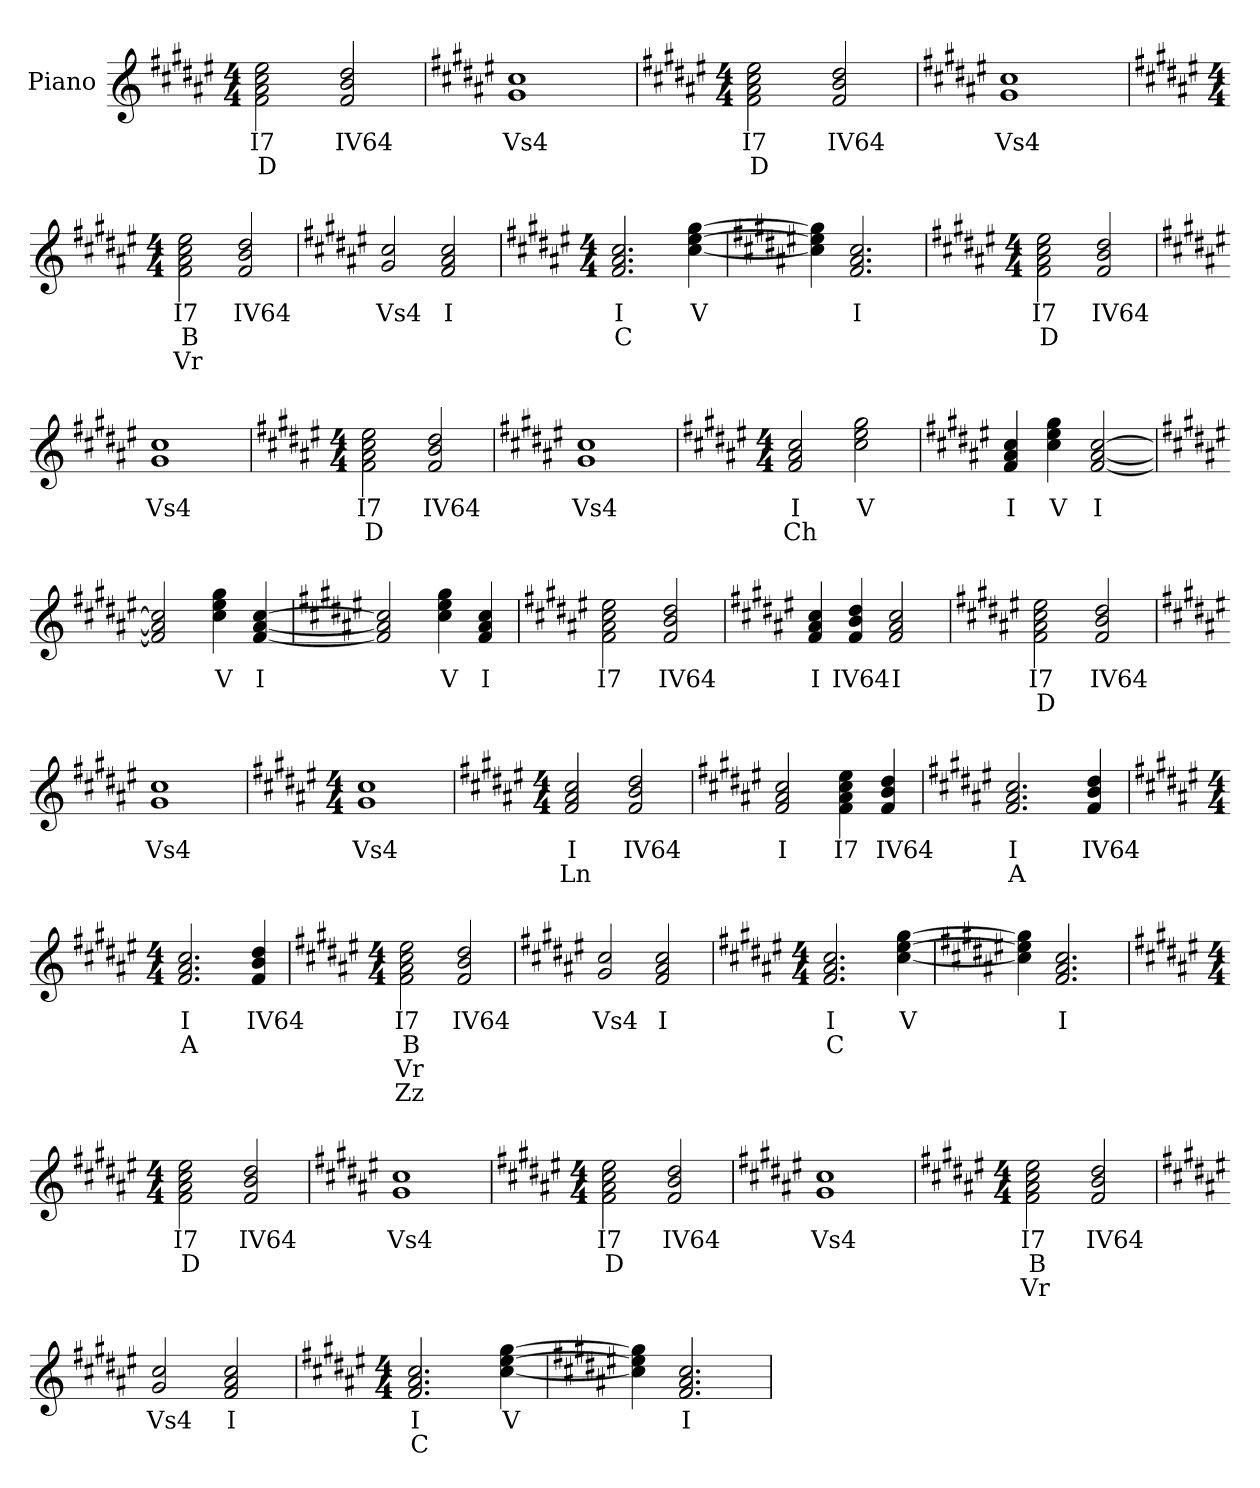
**kern	**text	**text	**text	**text
*part1	*part1	*part1	*part1	*part1
*staff1	*staff1	*staff1	*staff1	*staff1
*I"Piano	*	*	*	*
*I'Pno	*	*	*	*
*k[f#c#g#d#a#e#]	*	*	*	*
*F#:	*	*	*	*
*M4/4	*	*	*	*
=	=	=	=	=
2f# 2a# 2cc# 2ee#	I7	D	.	.
2f# 2b 2dd#	IV64	.	.	.
=	=	=	=	=
*k[f#c#g#d#a#e#]	*	*	*	*
*F#:	*	*	*	*
1g# 1cc#	Vs4	.	.	.
=	=	=	=	=
*k[f#c#g#d#a#e#]	*	*	*	*
*F#:	*	*	*	*
*M4/4	*	*	*	*
2f# 2a# 2cc# 2ee#	I7	D	.	.
2f# 2b 2dd#	IV64	.	.	.
=	=	=	=	=
*k[f#c#g#d#a#e#]	*	*	*	*
*F#:	*	*	*	*
1g# 1cc#	Vs4	.	.	.
=	=	=	=	=
*k[f#c#g#d#a#e#]	*	*	*	*
*F#:	*	*	*	*
*M4/4	*	*	*	*
2f# 2a# 2cc# 2ee#	I7	B	Vr	.
2f# 2b 2dd#	IV64	.	.	.
=	=	=	=	=
*k[f#c#g#d#a#e#]	*	*	*	*
*F#:	*	*	*	*
2g# 2cc#	Vs4	.	.	.
2f# 2a# 2cc#	I	.	.	.
=	=	=	=	=
*k[f#c#g#d#a#e#]	*	*	*	*
*F#:	*	*	*	*
*M4/4	*	*	*	*
2.f# 2.a# 2.cc#	I	C	.	.
[4cc# [4ee# [4gg#	V	.	.	.
=	=	=	=	=
*k[f#c#g#d#a#e#]	*	*	*	*
*F#:	*	*	*	*
4cc#] 4ee#] 4gg#]	.	.	.	.
2.f# 2.a# 2.cc#	I	.	.	.
=	=	=	=	=
*k[f#c#g#d#a#e#]	*	*	*	*
*F#:	*	*	*	*
*M4/4	*	*	*	*
2f# 2a# 2cc# 2ee#	I7	D	.	.
2f# 2b 2dd#	IV64	.	.	.
=	=	=	=	=
*k[f#c#g#d#a#e#]	*	*	*	*
*F#:	*	*	*	*
1g# 1cc#	Vs4	.	.	.
=	=	=	=	=
*k[f#c#g#d#a#e#]	*	*	*	*
*F#:	*	*	*	*
*M4/4	*	*	*	*
2f# 2a# 2cc# 2ee#	I7	D	.	.
2f# 2b 2dd#	IV64	.	.	.
=	=	=	=	=
*k[f#c#g#d#a#e#]	*	*	*	*
*F#:	*	*	*	*
1g# 1cc#	Vs4	.	.	.
=	=	=	=	=
*k[f#c#g#d#a#e#]	*	*	*	*
*F#:	*	*	*	*
*M4/4	*	*	*	*
2f# 2a# 2cc#	I	Ch	.	.
2cc# 2ee# 2gg#	V	.	.	.
=	=	=	=	=
*k[f#c#g#d#a#e#]	*	*	*	*
*F#:	*	*	*	*
4f# 4a# 4cc#	I	.	.	.
4cc# 4ee# 4gg#	V	.	.	.
[2f# [2a# [2cc#	I	.	.	.
=	=	=	=	=
*k[f#c#g#d#a#e#]	*	*	*	*
*F#:	*	*	*	*
2f#] 2a#] 2cc#]	.	.	.	.
4cc# 4ee# 4gg#	V	.	.	.
[4f# [4a# [4cc#	I	.	.	.
=	=	=	=	=
*k[f#c#g#d#a#e#]	*	*	*	*
*F#:	*	*	*	*
2f#] 2a#] 2cc#]	.	.	.	.
4cc# 4ee# 4gg#	V	.	.	.
4f# 4a# 4cc#	I	.	.	.
=	=	=	=	=
*k[f#c#g#d#a#e#]	*	*	*	*
*F#:	*	*	*	*
2f# 2a# 2cc# 2ee#	I7	.	.	.
2f# 2b 2dd#	IV64	.	.	.
=	=	=	=	=
*k[f#c#g#d#a#e#]	*	*	*	*
*F#:	*	*	*	*
4f# 4a# 4cc#	I	.	.	.
4f# 4b 4dd#	IV64	.	.	.
2f# 2a# 2cc#	I	.	.	.
=	=	=	=	=
*k[f#c#g#d#a#e#]	*	*	*	*
*F#:	*	*	*	*
2f# 2a# 2cc# 2ee#	I7	D	.	.
2f# 2b 2dd#	IV64	.	.	.
=	=	=	=	=
*k[f#c#g#d#a#e#]	*	*	*	*
*F#:	*	*	*	*
1g# 1cc#	Vs4	.	.	.
=	=	=	=	=
*k[f#c#g#d#a#e#]	*	*	*	*
*F#:	*	*	*	*
*M4/4	*	*	*	*
1g# 1cc#	Vs4	.	.	.
=	=	=	=	=
*k[f#c#g#d#a#e#]	*	*	*	*
*F#:	*	*	*	*
*M4/4	*	*	*	*
2f# 2a# 2cc#	I	Ln	.	.
2f# 2b 2dd#	IV64	.	.	.
=	=	=	=	=
*k[f#c#g#d#a#e#]	*	*	*	*
*F#:	*	*	*	*
2f# 2a# 2cc#	I	.	.	.
4f# 4a# 4cc# 4ee#	I7	.	.	.
4f# 4b 4dd#	IV64	.	.	.
=	=	=	=	=
*k[f#c#g#d#a#e#]	*	*	*	*
*F#:	*	*	*	*
2.f# 2.a# 2.cc#	I	A	.	.
4f# 4b 4dd#	IV64	.	.	.
=	=	=	=	=
*k[f#c#g#d#a#e#]	*	*	*	*
*F#:	*	*	*	*
*M4/4	*	*	*	*
2.f# 2.a# 2.cc#	I	A	.	.
4f# 4b 4dd#	IV64	.	.	.
=	=	=	=	=
*k[f#c#g#d#a#e#]	*	*	*	*
*F#:	*	*	*	*
*M4/4	*	*	*	*
2f# 2a# 2cc# 2ee#	I7	B	Vr	Zz
2f# 2b 2dd#	IV64	.	.	.
=	=	=	=	=
*k[f#c#g#d#a#e#]	*	*	*	*
*F#:	*	*	*	*
2g# 2cc#	Vs4	.	.	.
2f# 2a# 2cc#	I	.	.	.
=	=	=	=	=
*k[f#c#g#d#a#e#]	*	*	*	*
*F#:	*	*	*	*
*M4/4	*	*	*	*
2.f# 2.a# 2.cc#	I	C	.	.
[4cc# [4ee# [4gg#	V	.	.	.
=	=	=	=	=
*k[f#c#g#d#a#e#]	*	*	*	*
*F#:	*	*	*	*
4cc#] 4ee#] 4gg#]	.	.	.	.
2.f# 2.a# 2.cc#	I	.	.	.
=	=	=	=	=
*k[f#c#g#d#a#e#]	*	*	*	*
*F#:	*	*	*	*
*M4/4	*	*	*	*
2f# 2a# 2cc# 2ee#	I7	D	.	.
2f# 2b 2dd#	IV64	.	.	.
=	=	=	=	=
*k[f#c#g#d#a#e#]	*	*	*	*
*F#:	*	*	*	*
1g# 1cc#	Vs4	.	.	.
=	=	=	=	=
*k[f#c#g#d#a#e#]	*	*	*	*
*F#:	*	*	*	*
*M4/4	*	*	*	*
2f# 2a# 2cc# 2ee#	I7	D	.	.
2f# 2b 2dd#	IV64	.	.	.
=	=	=	=	=
*k[f#c#g#d#a#e#]	*	*	*	*
*F#:	*	*	*	*
1g# 1cc#	Vs4	.	.	.
=	=	=	=	=
*k[f#c#g#d#a#e#]	*	*	*	*
*F#:	*	*	*	*
*M4/4	*	*	*	*
2f# 2a# 2cc# 2ee#	I7	B	Vr	.
2f# 2b 2dd#	IV64	.	.	.
=	=	=	=	=
*k[f#c#g#d#a#e#]	*	*	*	*
*F#:	*	*	*	*
2g# 2cc#	Vs4	.	.	.
2f# 2a# 2cc#	I	.	.	.
=	=	=	=	=
*k[f#c#g#d#a#e#]	*	*	*	*
*F#:	*	*	*	*
*M4/4	*	*	*	*
2.f# 2.a# 2.cc#	I	C	.	.
[4cc# [4ee# [4gg#	V	.	.	.
=	=	=	=	=
*k[f#c#g#d#a#e#]	*	*	*	*
*F#:	*	*	*	*
4cc#] 4ee#] 4gg#]	.	.	.	.
2.f# 2.a# 2.cc#	I	.	.	.
=	=	=	=	=
*-	*-	*-	*-	*-
